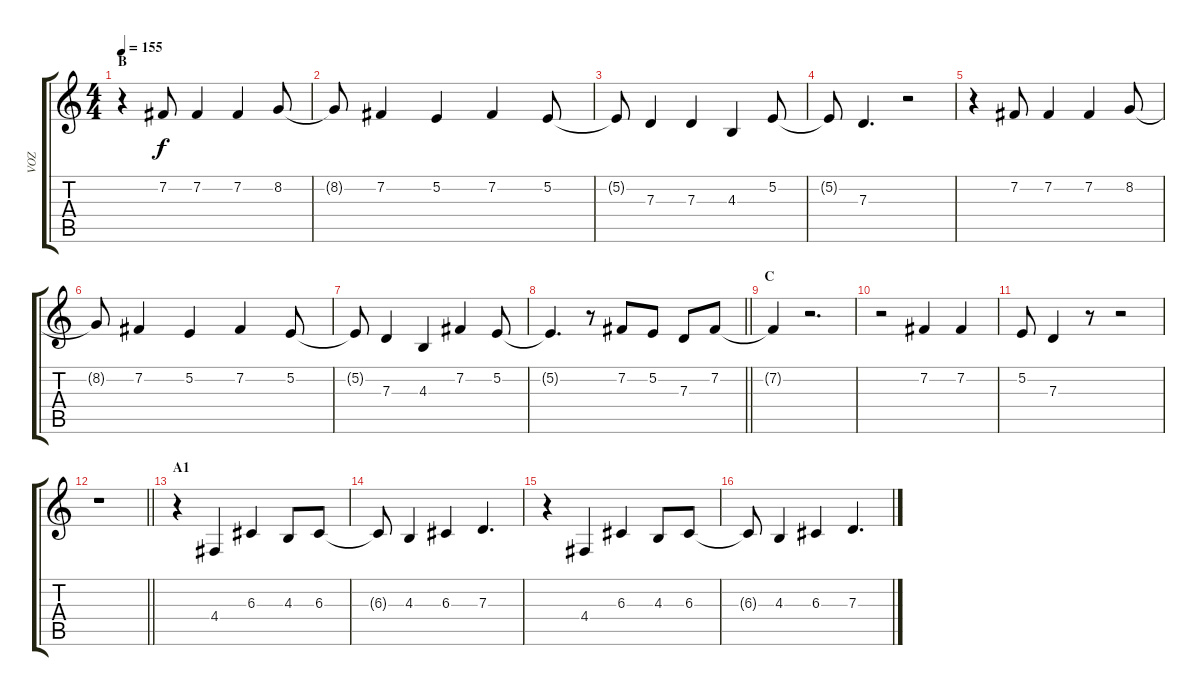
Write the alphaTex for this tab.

\track ("VOZ" "VOZ") {instrument flute}
\staff {score tabs}
\tuning (E4 B3 G3 D3 A2 E2) {hide}
\ts (4 4)
\section ("" "B")
\tempo 155
\clef g2
\ks c
r.4{dy f} 7.2.8 7.2.4 7.2.4 8.2.8 |
8.2{t}.8 7.2.4 5.2.4 7.2.4 5.2.8 |
5.2{t}.8 7.3.4 7.3.4 4.3.4 5.2.8 |
5.2{t}.8 7.3.4{d} r.2 |
r.4 7.2.8 7.2.4 7.2.4 8.2.8 |
8.2{t}.8 7.2.4 5.2.4 7.2.4 5.2.8 |
5.2{t}.8 7.3.4 4.3.4 7.2.4 5.2.8 |
\barLineRight lightlight
5.2{t}.4{d} r.8 7.2.8 5.2.8 7.3.8 7.2.8 |
\section ("" "C")
7.2{t}.4 r.2{d} |
r.2 7.2.4 7.2.4 |
5.2.8 7.3.4 r.8 r.2 |
\barLineRight lightlight
r.1 |
\section ("" "A1")
r.4 4.4.4 6.3.4 4.3.8 6.3.8 |
6.3{t}.8 4.3.4 6.3.4 7.3.4{d} |
r.4 4.4.4 6.3.4 4.3.8 6.3.8 |
6.3{t}.8 4.3.4 6.3.4 7.3.4{d}
